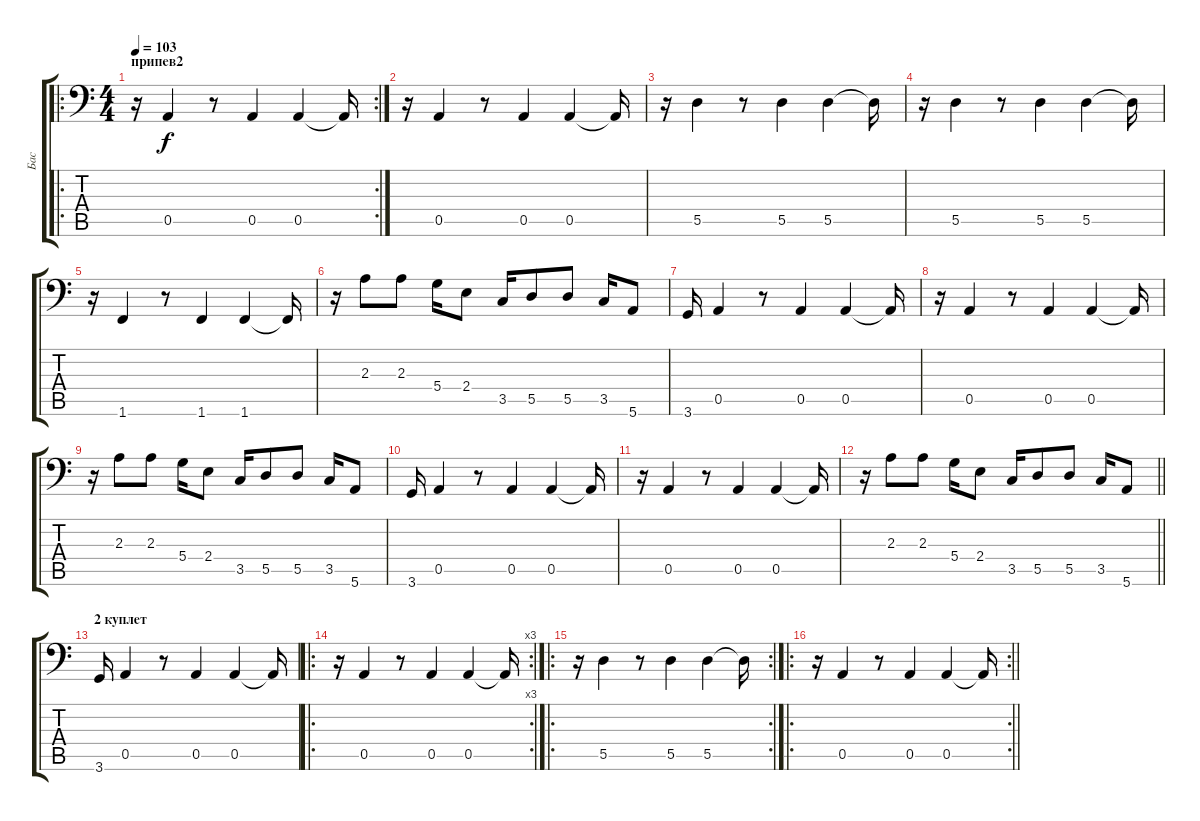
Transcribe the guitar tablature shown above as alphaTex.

\track ("Бас" "Бас") {instrument electricbassfinger}
\staff {score tabs}
\tuning (E3 B2 G2 D2 A1 E1) {hide}
\ro
\rc 2
\ts (4 4)
\section ("" "припев2")
\tempo 103
\clef f4
\ks c
r.16{dy f} 0.5.4 r.8 0.5.4 0.5.4 0.5{t}.16 |
r.16 0.5.4 r.8 0.5.4 0.5.4 0.5{t}.16 |
r.16 5.5.4 r.8 5.5.4 5.5.4 5.5{t}.16 |
r.16 5.5.4 r.8 5.5.4 5.5.4 5.5{t}.16 |
r.16 1.6.4 r.8 1.6.4 1.6.4 1.6{t}.16 |
r.16 2.3.8 2.3.8 5.4.16 2.4.8 3.5.16 5.5.8 5.5.8 3.5.16 5.6.8 |
3.6.16 0.5.4 r.8 0.5.4 0.5.4 0.5{t}.16 |
r.16 0.5.4 r.8 0.5.4 0.5.4 0.5{t}.16 |
r.16 2.3.8 2.3.8 5.4.16 2.4.8 3.5.16 5.5.8 5.5.8 3.5.16 5.6.8 |
3.6.16 0.5.4 r.8 0.5.4 0.5.4 0.5{t}.16 |
r.16 0.5.4 r.8 0.5.4 0.5.4 0.5{t}.16 |
\barLineRight lightlight
r.16 2.3.8 2.3.8 5.4.16 2.4.8 3.5.16 5.5.8 5.5.8 3.5.16 5.6.8 |
\section ("" "2 куплет")
3.6.16 0.5.4 r.8 0.5.4 0.5.4 0.5{t}.16 |
\ro
\rc 3
r.16 0.5.4 r.8 0.5.4 0.5.4 0.5{t}.16 |
\ro
\rc 2
r.16 5.5.4 r.8 5.5.4 5.5.4 5.5{t}.16 |
\ro
\rc 2
\barLineRight lightlight
r.16 0.5.4 r.8 0.5.4 0.5.4 0.5{t}.16
